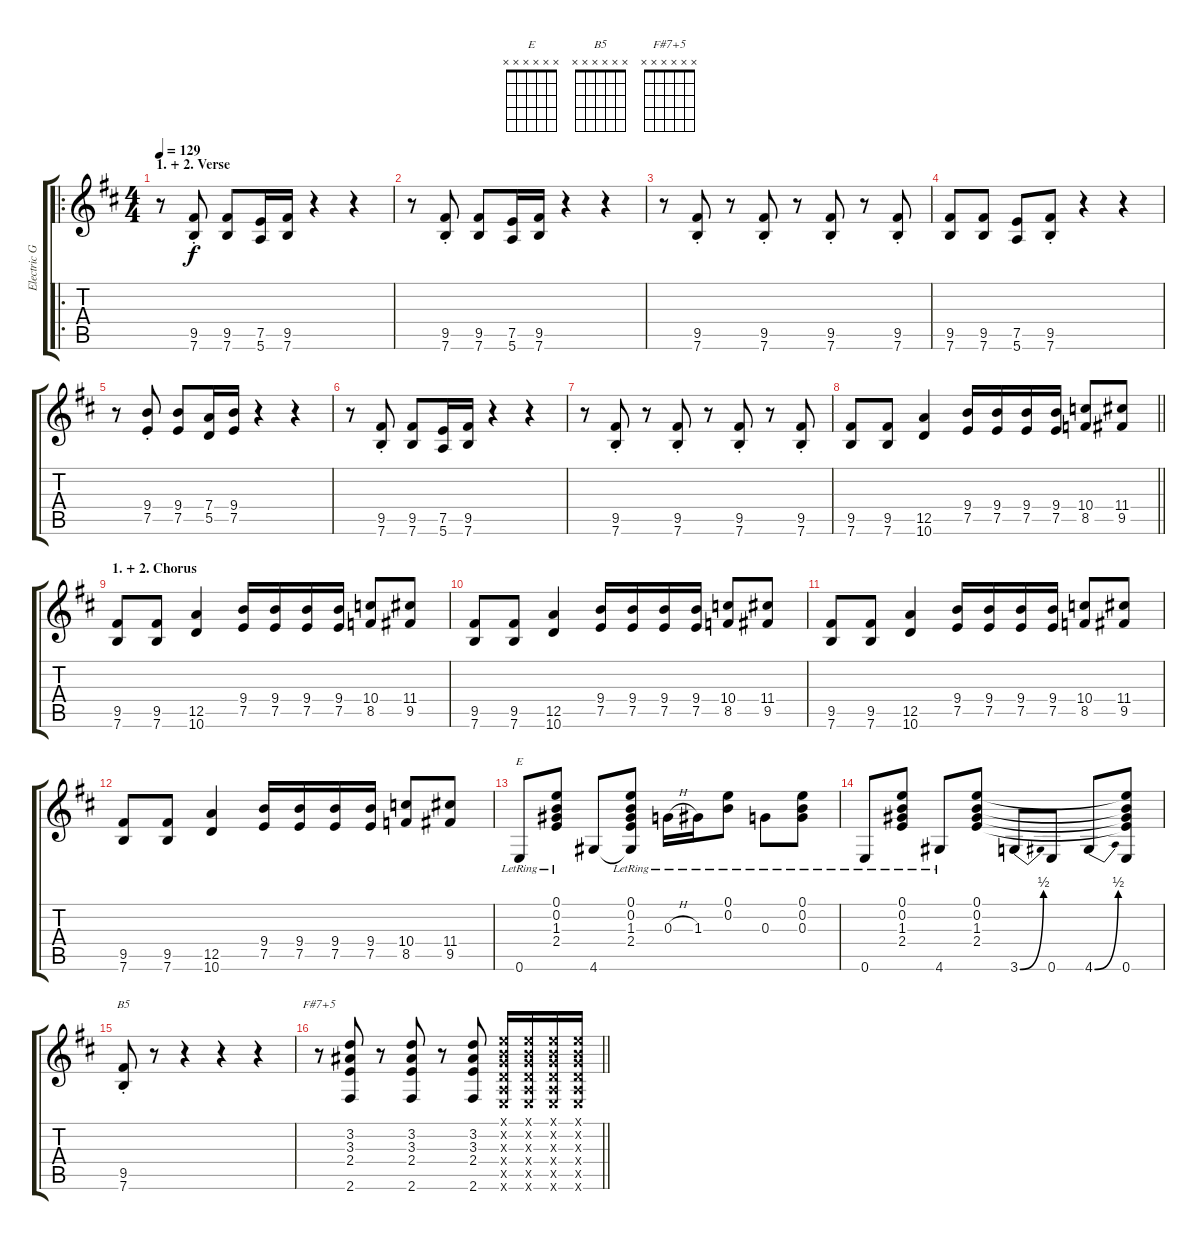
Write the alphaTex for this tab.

\track ("Electric Guitar" "Electric G") {instrument electricguitarclean}
\staff {score tabs}
\tuning (E4 B3 G3 D3 A2 E2) {hide}
\chord ("E" x x x x x x)
\chord ("B5" x x x x x x)
\chord ("F#7+5" x x x x x x)
\ro
\ts (4 4)
\section ("" "1. + 2. Verse")
\tempo 129
\clef g2
\ks bminor
r.8{dy f instrument electricguitarclean} (9.5{st} 7.6{st}).8 (9.5 7.6).8 (7.5 5.6).16 (9.5 7.6).16 r.4 r.4 |
r.8 (9.5{st} 7.6{st}).8 (9.5 7.6).8 (7.5 5.6).16 (9.5 7.6).16 r.4 r.4 |
r.8 (9.5{st} 7.6{st}).8 r.8 (9.5{st} 7.6{st}).8 r.8 (9.5{st} 7.6{st}).8 r.8 (9.5{st} 7.6{st}).8 |
(9.5 7.6).8 (9.5 7.6).8 (7.5 5.6).8 (9.5{st} 7.6{st}).8 r.4 r.4 |
r.8 (9.4{st} 7.5{st}).8 (9.4 7.5).8 (7.4 5.5).16 (9.4 7.5).16 r.4 r.4 |
r.8 (9.5{st} 7.6{st}).8 (9.5 7.6).8 (7.5 5.6).16 (9.5 7.6).16 r.4 r.4 |
r.8 (9.5{st} 7.6{st}).8 r.8 (9.5{st} 7.6{st}).8 r.8 (9.5{st} 7.6{st}).8 r.8 (9.5{st} 7.6{st}).8 |
\barLineRight lightlight
(9.5 7.6).8 (9.5 7.6).8 (12.5 10.6).4 (9.4 7.5).16 (9.4 7.5).16 (9.4 7.5).16 (9.4 7.5).16 (10.4 8.5).8 (11.4 9.5).8 |
\section ("" "1. + 2. Chorus")
(9.5 7.6).8 (9.5 7.6).8 (12.5 10.6).4 (9.4 7.5).16 (9.4 7.5).16 (9.4 7.5).16 (9.4 7.5).16 (10.4 8.5).8 (11.4 9.5).8 |
(9.5 7.6).8 (9.5 7.6).8 (12.5 10.6).4 (9.4 7.5).16 (9.4 7.5).16 (9.4 7.5).16 (9.4 7.5).16 (10.4 8.5).8 (11.4 9.5).8 |
(9.5 7.6).8 (9.5 7.6).8 (12.5 10.6).4 (9.4 7.5).16 (9.4 7.5).16 (9.4 7.5).16 (9.4 7.5).16 (10.4 8.5).8 (11.4 9.5).8 |
(9.5 7.6).8 (9.5 7.6).8 (12.5 10.6).4 (9.4 7.5).16 (9.4 7.5).16 (9.4 7.5).16 (9.4 7.5).16 (10.4 8.5).8 (11.4 9.5).8 |
0.6{lr}.8{ch "E"} (0.1{lr} 0.2{lr} 1.3{lr} 2.4{lr}).8 4.6.8 (0.1{lr} 0.2{lr} 1.3{lr} 2.4{lr} 4.6{t}).8 0.3{h lr}.16 1.3{lr}.16 (0.1{lr} 0.2{lr}).8 0.3{lr}.8 (0.1{lr} 0.2{lr} 0.3).8 |
0.6{lr}.8 (0.1{lr} 0.2{lr} 1.3{lr} 2.4{lr}).8 4.6{lr}.8 (0.1 0.2 1.3 2.4).8 3.6{be (bend 0 0 60 2)}.8 0.6.8 4.6{be (bend 0 0 60 2)}.8 (0.1{t} 0.2{t} 1.3{t} 2.4{t} 0.6).8 |
(9.5{st} 7.6{st}).8{ch "B5"} r.8 r.4 r.4 r.4 |
\barLineRight lightlight
r.8{ch "F#7+5"} (3.2 3.3 2.4 2.6).8 r.8 (3.2 3.3 2.4 2.6).8 r.8 (3.2 3.3 2.4 2.6).8 (0.1{x} 0.2{x} 0.3{x} 0.4{x} 0.5{x} 0.6{x}).16 (0.1{x} 0.2{x} 0.3{x} 0.4{x} 0.5{x} 0.6{x}).16 (0.1{x} 0.2{x} 0.3{x} 0.4{x} 0.5{x} 0.6{x}).16 (0.1{x} 0.2{x} 0.3{x} 0.4{x} 0.5{x} 0.6{x}).16
